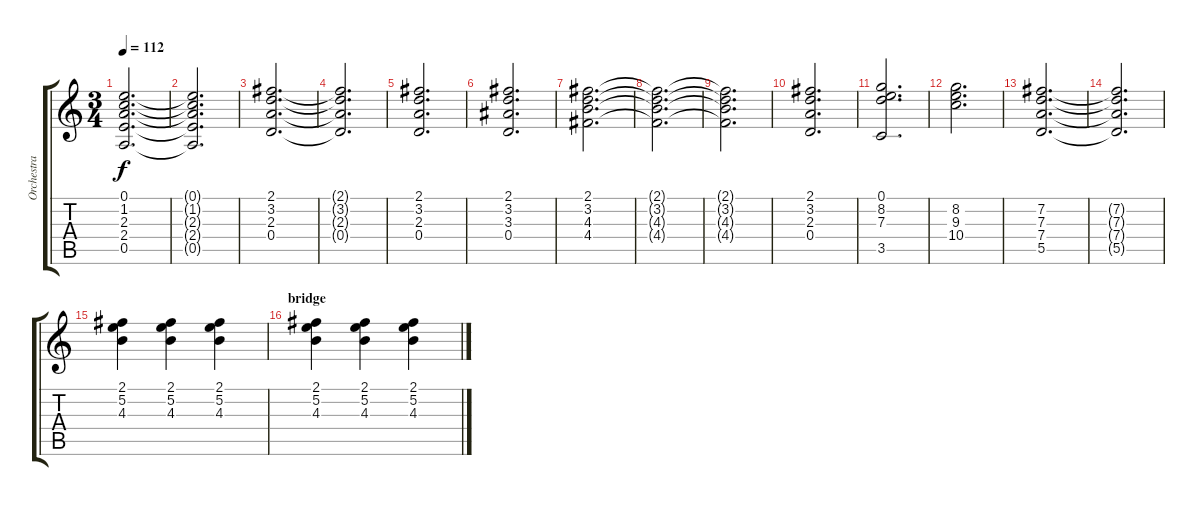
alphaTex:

\track ("Orchestra (Michael Kamen)" "Orchestra ") {instrument stringensemble1}
\staff {score tabs}
\tuning (E5 B4 G4 D4 A3 E3) {hide}
\ts (3 4)
\tempo 112
\clef g2
\ks c
(0.1{t} 1.2{t} 2.3{t} 2.4{t} 0.5{t}).2{d dy f} |
(0.1{t} 1.2{t} 2.3{t} 2.4{t} 0.5{t}).2{d} |
(2.1 3.2 2.3 0.4).2{d} |
(2.1{t} 3.2{t} 2.3{t} 0.4{t}).2{d} |
(2.1 3.2 2.3 0.4).2{d} |
(2.1 3.2 3.3 0.4).2{d} |
(2.1 3.2 4.3 4.4).2{d} |
(2.1{t} 3.2{t} 4.3{t} 4.4{t}).2{d} |
(2.1{t} 3.2{t} 4.3{t} 4.4{t}).2{d} |
(2.1 3.2 2.3 0.4).2{d} |
(0.1 8.2 7.3 3.5).2{d} |
(8.2 9.3 10.4).2{d} |
(7.2 7.3 7.4 5.5).2{d} |
(7.2{t} 7.3{t} 7.4{t} 5.5{t}).2{d} |
(2.1 5.2 4.3).4 (2.1 5.2 4.3).4 (2.1 5.2 4.3).4 |
\section ("" "bridge")
(2.1 5.2 4.3).4 (2.1 5.2 4.3).4 (2.1 5.2 4.3).4
